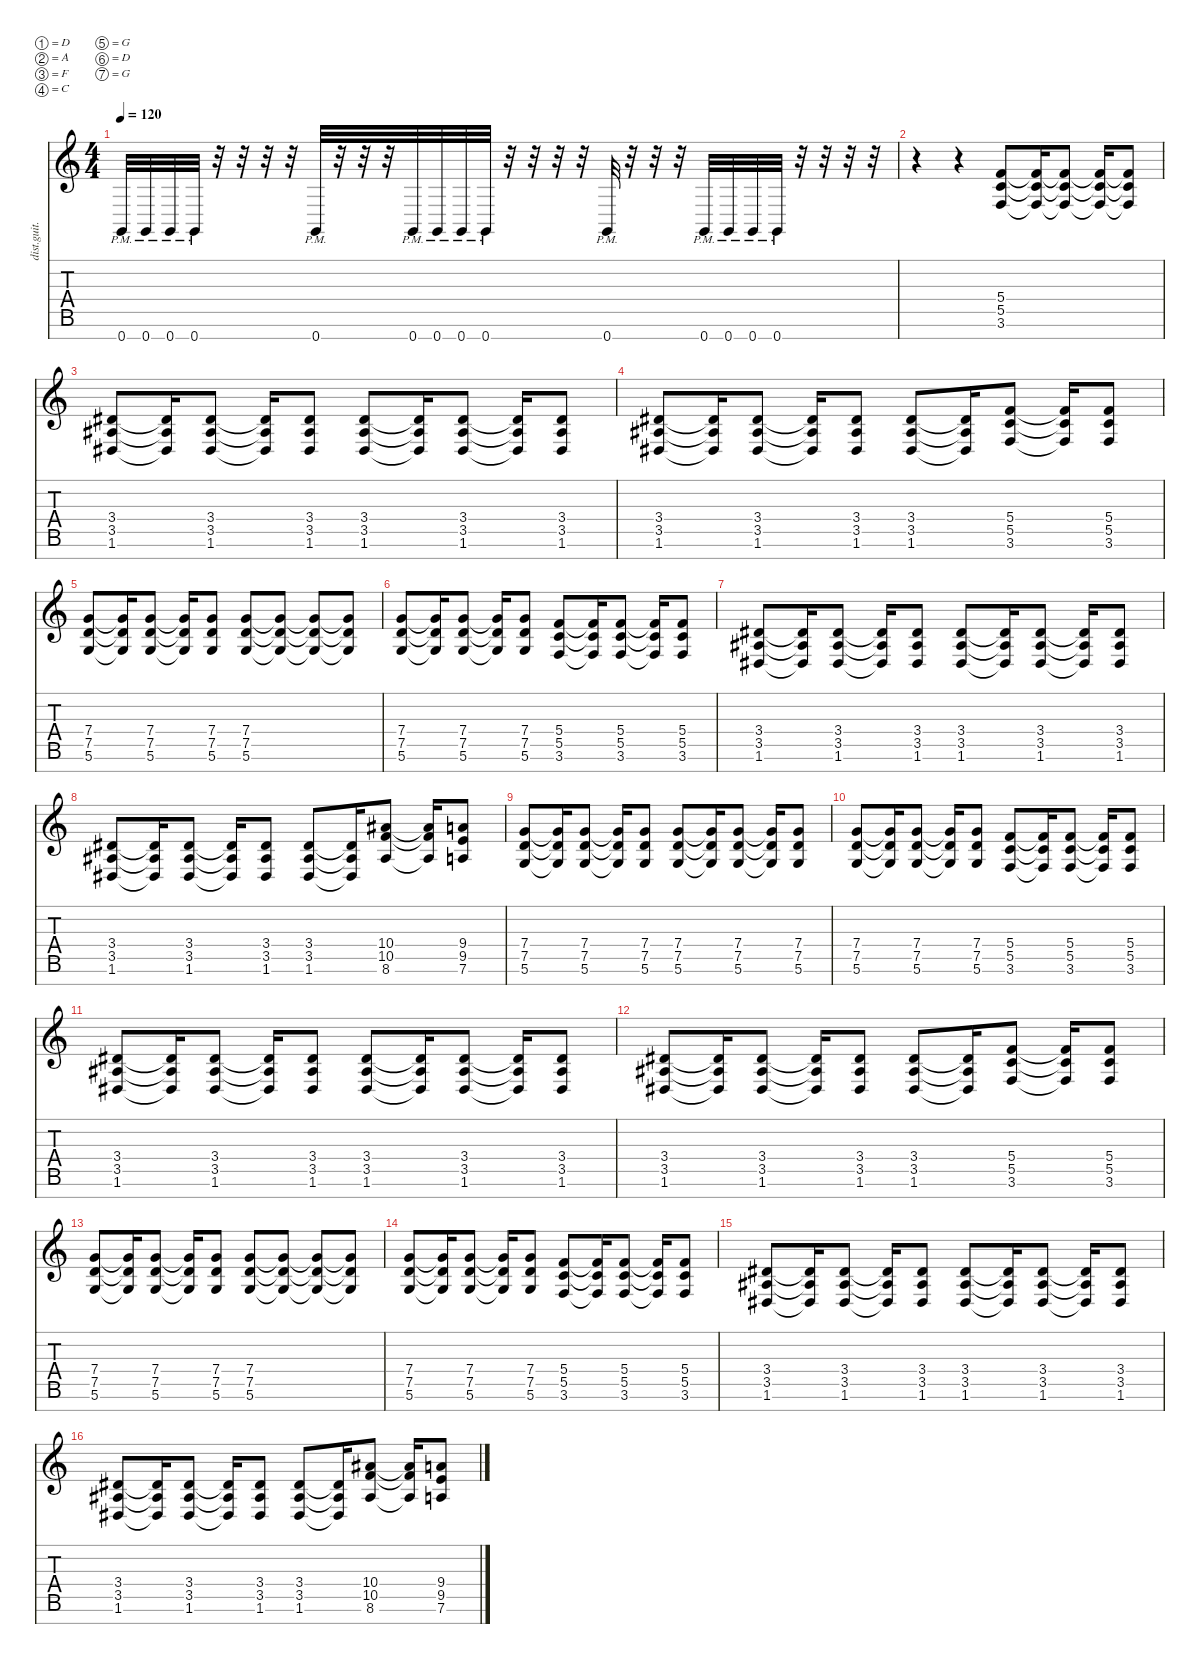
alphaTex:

\defaultSystemsLayout 4
\hideDynamics
\bracketExtendMode nobrackets
\otherSystemsTrackNameOrientation horizontal
\track ("riff l" "dist.guit.") {instrument distortionguitar}
\staff {score tabs}
\tuning (D4 A3 F3 C3 G2 D2 G1)
\ts (4 4)
\tempo 120
\clef g2
\ks c
0.7{pm}.32{dy mf beam Up} 0.7{pm}.32{beam Up} 0.7{pm}.32{beam Up} 0.7{pm}.32{beam Up} r.32{beam Up} r.32{beam Up} r.32{beam Up} r.32{beam Up} 0.7{pm}.32{beam Up} r.32{beam Up} r.32{beam Up} r.32{beam Up} 0.7{pm}.32{beam Up} 0.7{pm}.32{beam Up} 0.7{pm}.32{beam Up} 0.7{pm}.32{beam Up} r.32{beam Up} r.32{beam Up} r.32{beam Up} r.32{beam Up} 0.7{pm}.32{beam Up} r.32{beam Up} r.32{beam Up} r.32{beam Up} 0.7{pm}.32{beam Up} 0.7{pm}.32{beam Up} 0.7{pm}.32{beam Up} 0.7{pm}.32{beam Up} r.32{beam Up} r.32{beam Up} r.32{beam Up} r.32{beam Up} |
r.4{beam Down} r.4{beam Down} (3.6 5.5 5.4).8{beam Up} (3.6{t} 5.5{t} 5.4{t}).16{beam Up} (3.6{t} 5.5{t} 5.4{t}).8{beam Up} (3.6{t} 5.5{t} 5.4{t}).16{beam Up} (3.6{t} 5.5{t} 5.4{t}).8{beam Up} |
(1.6{acc #} 3.5{acc #} 3.4{acc #}).8{beam Up} (1.6{t acc #} 3.5{t acc #} 3.4{t acc #}).16{beam Up} (1.6{acc #} 3.5{acc #} 3.4{acc #}).8{beam Up} (1.6{t acc #} 3.5{t acc #} 3.4{t acc #}).16{beam Up} (1.6{acc #} 3.5{acc #} 3.4{acc #}).8{beam Up} (1.6{acc #} 3.5{acc #} 3.4{acc #}).8{beam Up} (1.6{t acc #} 3.5{t acc #} 3.4{t acc #}).16{beam Up} (1.6{acc #} 3.5{acc #} 3.4{acc #}).8{beam Up} (1.6{t acc #} 3.5{t acc #} 3.4{t acc #}).16{beam Up} (1.6{acc #} 3.5{acc #} 3.4{acc #}).8{beam Up} |
(1.6{acc #} 3.5{acc #} 3.4{acc #}).8{beam Up} (1.6{t acc #} 3.5{t acc #} 3.4{t acc #}).16{beam Up} (1.6{acc #} 3.5{acc #} 3.4{acc #}).8{beam Up} (1.6{t acc #} 3.5{t acc #} 3.4{t acc #}).16{beam Up} (1.6{acc #} 3.5{acc #} 3.4{acc #}).8{beam Up} (1.6{acc #} 3.5{acc #} 3.4{acc #}).8{beam Up} (1.6{t acc #} 3.5{t acc #} 3.4{t acc #}).16{beam Up} (3.6 5.5 5.4).8{beam Up} (3.6{t} 5.5{t} 5.4{t}).16{beam Up} (3.6 5.5 5.4).8{beam Up} |
(5.6 7.5 7.4).8{beam Up} (5.6{t} 7.5{t} 7.4{t}).16{beam Up} (5.6 7.5 7.4).8{beam Up} (5.6{t} 7.5{t} 7.4{t}).16{beam Up} (5.6 7.5 7.4).8{beam Up} (5.6 7.5 7.4).8{beam Up} (5.6{t} 7.5{t} 7.4{t}).8{beam Up} (5.6{t} 7.5{t} 7.4{t}).8{beam Up} (5.6{t} 7.5{t} 7.4{t}).8{beam Up} |
(5.6 7.5 7.4).8{beam Up} (5.6{t} 7.5{t} 7.4{t}).16{beam Up} (5.6 7.5 7.4).8{beam Up} (5.6{t} 7.5{t} 7.4{t}).16{beam Up} (5.6 7.5 7.4).8{beam Up} (3.6 5.5 5.4).8{beam Up} (3.6{t} 5.5{t} 5.4{t}).16{beam Up} (3.6 5.5 5.4).8{beam Up} (3.6{t} 5.5{t} 5.4{t}).16{beam Up} (3.6 5.5 5.4).8{beam Up} |
(1.6{acc #} 3.5{acc #} 3.4{acc #}).8{beam Up} (1.6{t acc #} 3.5{t acc #} 3.4{t acc #}).16{beam Up} (1.6{acc #} 3.5{acc #} 3.4{acc #}).8{beam Up} (1.6{t acc #} 3.5{t acc #} 3.4{t acc #}).16{beam Up} (1.6{acc #} 3.5{acc #} 3.4{acc #}).8{beam Up} (1.6{acc #} 3.5{acc #} 3.4{acc #}).8{beam Up} (1.6{t acc #} 3.5{t acc #} 3.4{t acc #}).16{beam Up} (1.6{acc #} 3.5{acc #} 3.4{acc #}).8{beam Up} (1.6{t acc #} 3.5{t acc #} 3.4{t acc #}).16{beam Up} (1.6{acc #} 3.5{acc #} 3.4{acc #}).8{beam Up} |
(1.6{acc #} 3.5{acc #} 3.4{acc #}).8{beam Up} (1.6{t acc #} 3.5{t acc #} 3.4{t acc #}).16{beam Up} (1.6{acc #} 3.5{acc #} 3.4{acc #}).8{beam Up} (1.6{t acc #} 3.5{t acc #} 3.4{t acc #}).16{beam Up} (1.6{acc #} 3.5{acc #} 3.4{acc #}).8{beam Up} (1.6{acc #} 3.5{acc #} 3.4{acc #}).8{beam Up} (1.6{t acc #} 3.5{t acc #} 3.4{t acc #}).16{beam Up} (8.6{acc #} 10.5 10.4{acc #}).8{beam Up} (8.6{t acc #} 10.5{t} 10.4{t acc #}).16{beam Up} (7.6 9.5 9.4).8{beam Up} |
(5.6 7.5 7.4).8{beam Up} (5.6{t} 7.5{t} 7.4{t}).16{beam Up} (5.6 7.5 7.4).8{beam Up} (5.6{t} 7.5{t} 7.4{t}).16{beam Up} (5.6 7.5 7.4).8{beam Up} (5.6 7.5 7.4).8{beam Up} (5.6{t} 7.5{t} 7.4{t}).16{beam Up} (5.6 7.5 7.4).8{beam Up} (5.6{t} 7.5{t} 7.4{t}).16{beam Up} (5.6 7.5 7.4).8{beam Up} |
(5.6 7.5 7.4).8{beam Up} (5.6{t} 7.5{t} 7.4{t}).16{beam Up} (5.6 7.5 7.4).8{beam Up} (5.6{t} 7.5{t} 7.4{t}).16{beam Up} (5.6 7.5 7.4).8{beam Up} (3.6 5.5 5.4).8{beam Up} (3.6{t} 5.5{t} 5.4{t}).16{beam Up} (3.6 5.5 5.4).8{beam Up} (3.6{t} 5.5{t} 5.4{t}).16{beam Up} (3.6 5.5 5.4).8{beam Up} |
(1.6{acc #} 3.5{acc #} 3.4{acc #}).8{beam Up} (1.6{t acc #} 3.5{t acc #} 3.4{t acc #}).16{beam Up} (1.6{acc #} 3.5{acc #} 3.4{acc #}).8{beam Up} (1.6{t acc #} 3.5{t acc #} 3.4{t acc #}).16{beam Up} (1.6{acc #} 3.5{acc #} 3.4{acc #}).8{beam Up} (1.6{acc #} 3.5{acc #} 3.4{acc #}).8{beam Up} (1.6{t acc #} 3.5{t acc #} 3.4{t acc #}).16{beam Up} (1.6{acc #} 3.5{acc #} 3.4{acc #}).8{beam Up} (1.6{t acc #} 3.5{t acc #} 3.4{t acc #}).16{beam Up} (1.6{acc #} 3.5{acc #} 3.4{acc #}).8{beam Up} |
(1.6{acc #} 3.5{acc #} 3.4{acc #}).8{beam Up} (1.6{t acc #} 3.5{t acc #} 3.4{t acc #}).16{beam Up} (1.6{acc #} 3.5{acc #} 3.4{acc #}).8{beam Up} (1.6{t acc #} 3.5{t acc #} 3.4{t acc #}).16{beam Up} (1.6{acc #} 3.5{acc #} 3.4{acc #}).8{beam Up} (1.6{acc #} 3.5{acc #} 3.4{acc #}).8{beam Up} (1.6{t acc #} 3.5{t acc #} 3.4{t acc #}).16{beam Up} (3.6 5.5 5.4).8{beam Up} (3.6{t} 5.5{t} 5.4{t}).16{beam Up} (3.6 5.5 5.4).8{beam Up} |
(5.6 7.5 7.4).8{beam Up} (5.6{t} 7.5{t} 7.4{t}).16{beam Up} (5.6 7.5 7.4).8{beam Up} (5.6{t} 7.5{t} 7.4{t}).16{beam Up} (5.6 7.5 7.4).8{beam Up} (5.6 7.5 7.4).8{beam Up} (5.6{t} 7.5{t} 7.4{t}).8{beam Up} (5.6{t} 7.5{t} 7.4{t}).8{beam Up} (5.6{t} 7.5{t} 7.4{t}).8{beam Up} |
(5.6 7.5 7.4).8{beam Up} (5.6{t} 7.5{t} 7.4{t}).16{beam Up} (5.6 7.5 7.4).8{beam Up} (5.6{t} 7.5{t} 7.4{t}).16{beam Up} (5.6 7.5 7.4).8{beam Up} (3.6 5.5 5.4).8{beam Up} (3.6{t} 5.5{t} 5.4{t}).16{beam Up} (3.6 5.5 5.4).8{beam Up} (3.6{t} 5.5{t} 5.4{t}).16{beam Up} (3.6 5.5 5.4).8{beam Up} |
(1.6{acc #} 3.5{acc #} 3.4{acc #}).8{beam Up} (1.6{t acc #} 3.5{t acc #} 3.4{t acc #}).16{beam Up} (1.6{acc #} 3.5{acc #} 3.4{acc #}).8{beam Up} (1.6{t acc #} 3.5{t acc #} 3.4{t acc #}).16{beam Up} (1.6{acc #} 3.5{acc #} 3.4{acc #}).8{beam Up} (1.6{acc #} 3.5{acc #} 3.4{acc #}).8{beam Up} (1.6{t acc #} 3.5{t acc #} 3.4{t acc #}).16{beam Up} (1.6{acc #} 3.5{acc #} 3.4{acc #}).8{beam Up} (1.6{t acc #} 3.5{t acc #} 3.4{t acc #}).16{beam Up} (1.6{acc #} 3.5{acc #} 3.4{acc #}).8{beam Up} |
(1.6{acc #} 3.5{acc #} 3.4{acc #}).8{beam Up} (1.6{t acc #} 3.5{t acc #} 3.4{t acc #}).16{beam Up} (1.6{acc #} 3.5{acc #} 3.4{acc #}).8{beam Up} (1.6{t acc #} 3.5{t acc #} 3.4{t acc #}).16{beam Up} (1.6{acc #} 3.5{acc #} 3.4{acc #}).8{beam Up} (1.6{acc #} 3.5{acc #} 3.4{acc #}).8{beam Up} (1.6{t acc #} 3.5{t acc #} 3.4{t acc #}).16{beam Up} (8.6{acc #} 10.5 10.4{acc #}).8{beam Up} (8.6{t acc #} 10.5{t} 10.4{t acc #}).16{beam Up} (7.6 9.5 9.4).8{beam Up}
